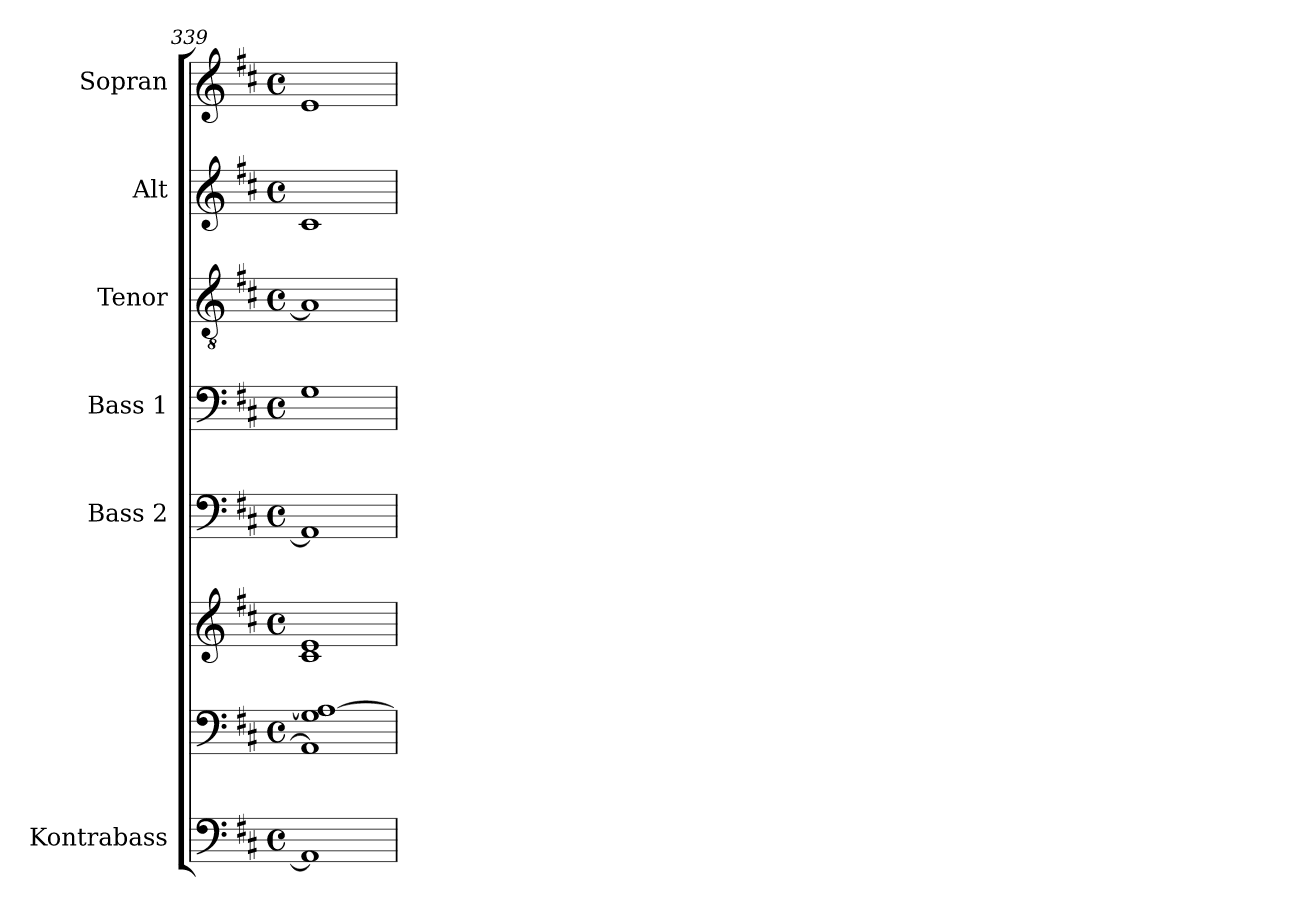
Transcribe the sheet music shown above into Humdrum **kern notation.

**kern	**kern	**kern	**kern	**kern	**kern	**kern	**kern
*part7	*part6	*part6	*part5	*part4	*part3	*part2	*part1
*staff8	*staff7	*staff6	*staff5	*staff4	*staff3	*staff2	*staff1
*I"Kontrabass	*	*	*I"Bass 2	*I"Bass 1	*I"Tenor	*I"Alt	*I"Sopran
*I'Kb.	*	*	*I'B. 2	*I'B. 1	*I'T.	*I'A.	*I'S.
*clefF4	*clefF4	*clefG2	*clefF4	*clefF4	*clefGv2	*clefG2	*clefG2
*ITrd7c12	*	*	*	*	*	*	*
*k[f#c#]	*k[f#c#]	*k[f#c#]	*k[f#c#]	*k[f#c#]	*k[f#c#]	*k[f#c#]	*k[f#c#]
*D:	*D:	*D:	*D:	*D:	*D:	*D:	*D:
*M4/4	*M4/4	*M4/4	*M4/4	*M4/4	*M4/4	*M4/4	*M4/4
*met(c)	*met(c)	*met(c)	*met(c)	*met(c)	*met(c)	*met(c)	*met(c)
=339	=339	=339	=339	=339	=339	=339	=339
*	*^	*	*	*	*	*	*
1AAA]	1G 1A_	1AA]	1c# 1e	1AA]	1G	1A]	1c#	1e
*	*v	*v	*	*	*	*	*	*
=	=	=	=	=	=	=	=
*-	*-	*-	*-	*-	*-	*-	*-
